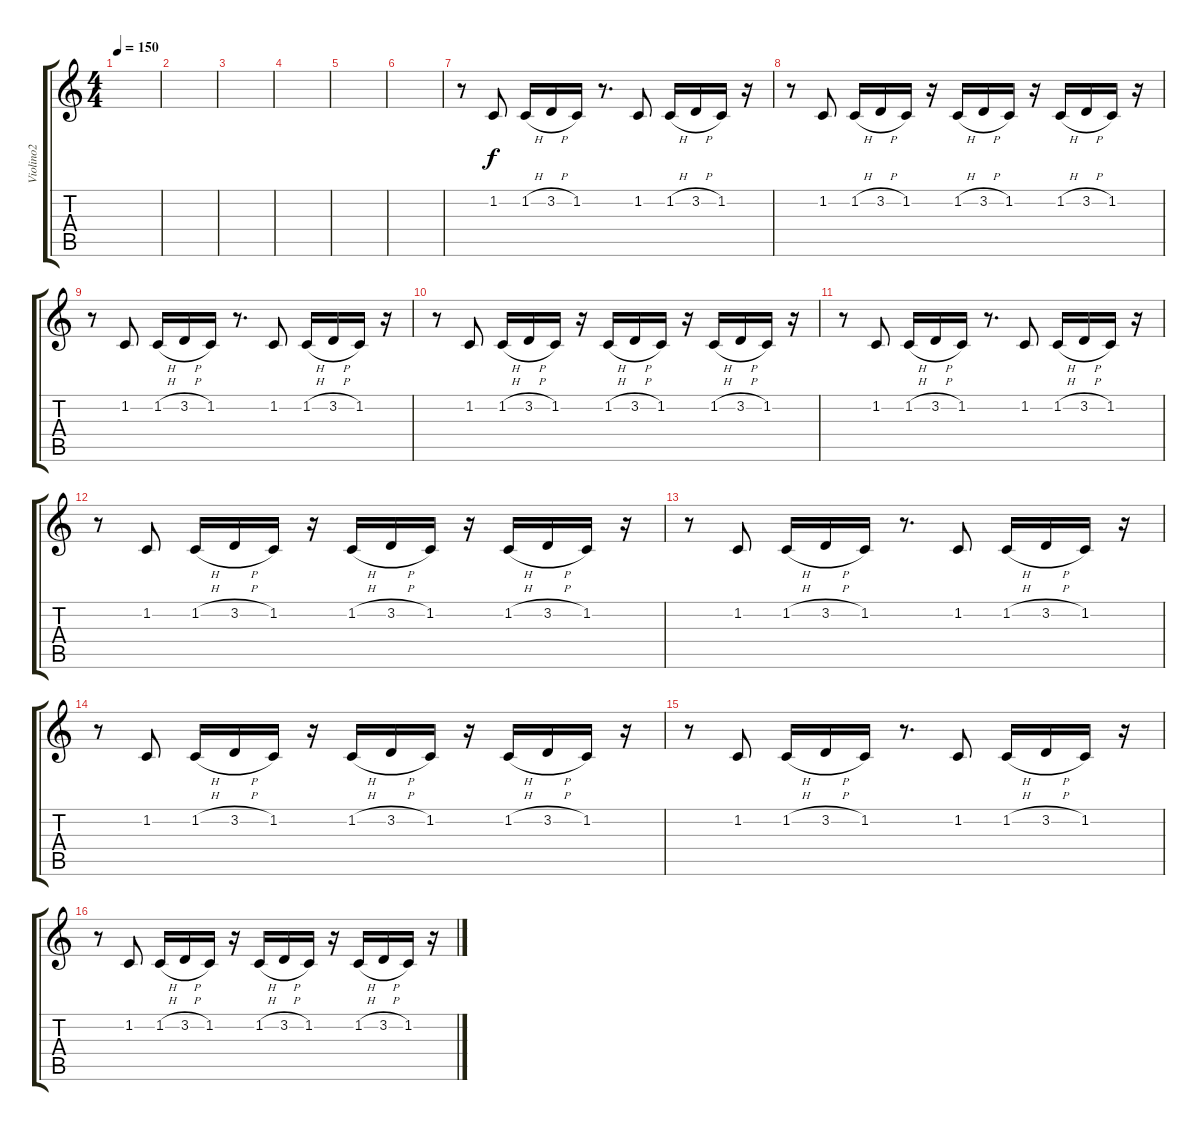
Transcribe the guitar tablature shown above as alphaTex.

\track ("Violino2" "Violino2") {instrument stringensemble1}
\staff {score tabs}
\tuning (E4 B3 G3 D3 A2 E2) {hide}
\ts (4 4)
\tempo 150
\clef g2
\ks c
|
|
|
|
|
|
r.8 1.2.8 1.2{h}.16 3.2{h}.16 1.2.16 r.8{d} 1.2.8 1.2{h}.16 3.2{h}.16 1.2.16 r.16 |
r.8 1.2.8 1.2{h}.16 3.2{h}.16 1.2.16 r.16 1.2{h}.16 3.2{h}.16 1.2.16 r.16 1.2{h}.16 3.2{h}.16 1.2.16 r.16 |
r.8 1.2.8 1.2{h}.16 3.2{h}.16 1.2.16 r.8{d} 1.2.8 1.2{h}.16 3.2{h}.16 1.2.16 r.16 |
r.8 1.2.8 1.2{h}.16 3.2{h}.16 1.2.16 r.16 1.2{h}.16 3.2{h}.16 1.2.16 r.16 1.2{h}.16 3.2{h}.16 1.2.16 r.16 |
r.8 1.2.8 1.2{h}.16 3.2{h}.16 1.2.16 r.8{d} 1.2.8 1.2{h}.16 3.2{h}.16 1.2.16 r.16 |
r.8 1.2.8 1.2{h}.16 3.2{h}.16 1.2.16 r.16 1.2{h}.16 3.2{h}.16 1.2.16 r.16 1.2{h}.16 3.2{h}.16 1.2.16 r.16 |
r.8 1.2.8 1.2{h}.16 3.2{h}.16 1.2.16 r.8{d} 1.2.8 1.2{h}.16 3.2{h}.16 1.2.16 r.16 |
r.8 1.2.8 1.2{h}.16 3.2{h}.16 1.2.16 r.16 1.2{h}.16 3.2{h}.16 1.2.16 r.16 1.2{h}.16 3.2{h}.16 1.2.16 r.16 |
r.8 1.2.8 1.2{h}.16 3.2{h}.16 1.2.16 r.8{d} 1.2.8 1.2{h}.16 3.2{h}.16 1.2.16 r.16 |
r.8 1.2.8 1.2{h}.16 3.2{h}.16 1.2.16 r.16 1.2{h}.16 3.2{h}.16 1.2.16 r.16 1.2{h}.16 3.2{h}.16 1.2.16 r.16
